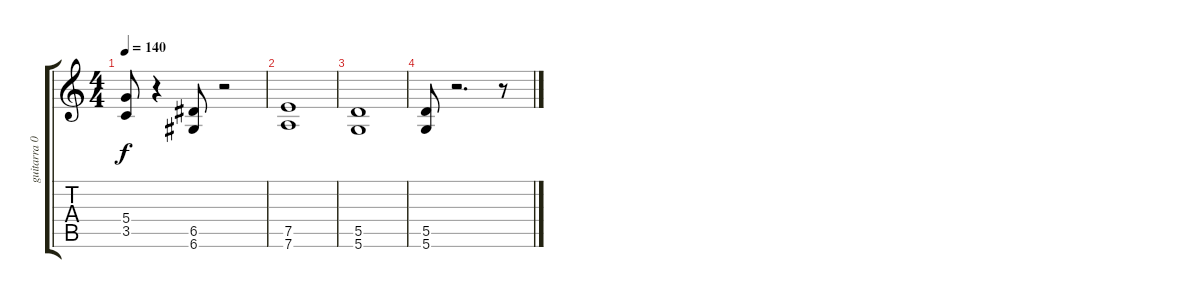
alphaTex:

\track ("guitarra 03" "guitarra 0") {instrument distortionguitar}
\staff {score tabs}
\tuning (E4 B3 G3 D3 A2 D2) {hide}
\ts (4 4)
\tempo 140
\clef g2
\ks c
(5.4 3.5).8{dy f} r.4 (6.5 6.6).8 r.2 |
(7.5 7.6).1 |
(5.5 5.6).1 |
(5.5 5.6).8 r.2{d} r.8
